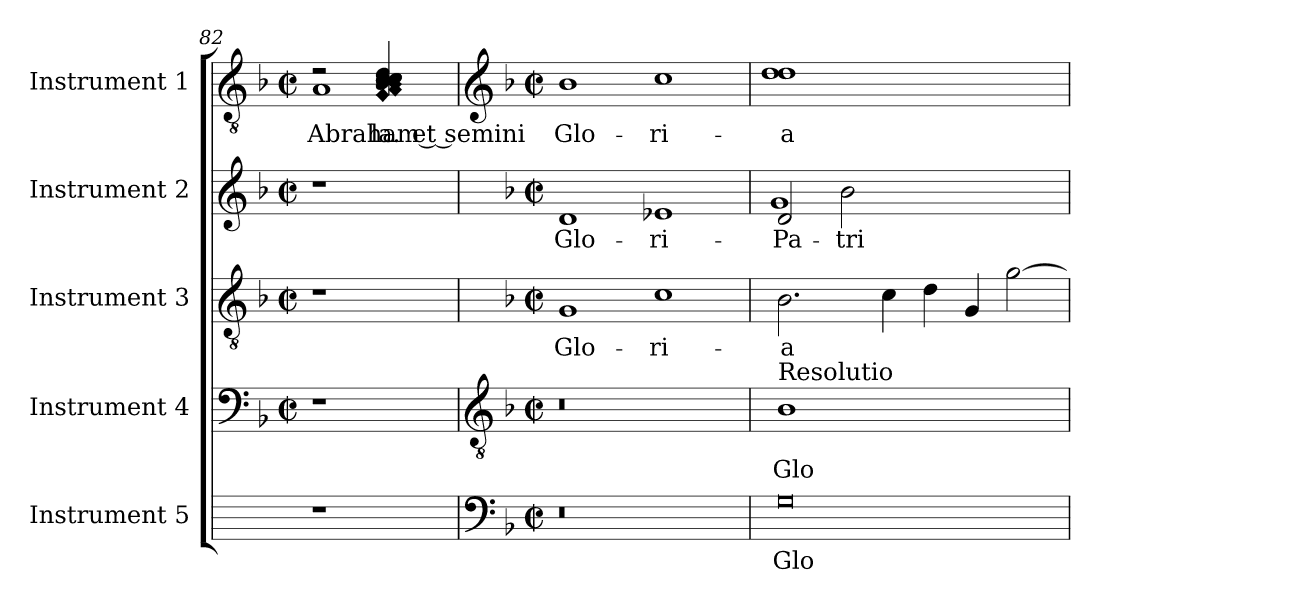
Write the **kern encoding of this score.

**kern	**text	**kern	**text	**kern	**text	**kern	**text	**kern	**text
*part5	*part5	*part4	*part4	*part3	*part3	*part2	*part2	*part1	*part1
*staff5	*staff5	*staff4	*staff4	*staff3	*staff3	*staff2	*staff2	*staff1	*staff1
*I"Instrument 5	*	*I"Instrument 4	*	*I"Instrument 3	*	*I"Instrument 2	*	*I"Instrument 1	*
*	*	*clefF4	*	*clefGv2	*	*clefG2	*	*clefGv2	*
*ITrd-3c-5	*	*	*	*	*	*	*	*ITrd-3c-5	*
*	*	*k[b-]	*	*k[b-]	*	*k[b-]	*	*k[b-e-]	*
*	*	*F:	*	*F:	*	*F:	*	*B-:	*
*	*	*M2/2	*	*M2/2	*	*M2/2	*	*M2/2	*
*	*	*met(c|)	*	*met(c|)	*	*met(c|)	*	*met(c|)	*
=82	=82	=82	=82	=82	=82	=82	=82	=82	=82
*	*	*	*	*	*	*	*	*^	*
!	!	!	!	!	!	!	!	!	!	!LO:LY:b:cj
1r	.	1r	.	1r	.	1r	.	2r	1d	Abraham et semini
!	!	!	!	!	!	!	!	!LO:N:n=7:head=diamond	!	!
!	!	!	!	!	!	!	!	!LO:N:n=8:head=diamond	!	!
!	!	!	!	!	!	!	!	!LO:N:n=9:head=diamond	!	!LO:LY:b:cj
.	.	.	.	.	.	.	.	4f/ 4e-/ 4f/ 4g/ 4f/ 4f/ 4e-/ 4d/ 4c/	.	-la.
.	.	.	.	.	.	.	.	4ryy	.	.
*	*	*	*	*	*	*	*	*v	*v	*
!!LO:PB:g=z
=83	=83	=83	=83	=83	=83	=83	=83	=83	=83
*clefF4	*	*clefGv2	*	*	*	*	*	*clefG2	*
*k[b-e-]	*	*	*	*	*	*	*	*	*
*B-:	*	*	*	*	*	*	*	*	*
*M2/2	*	*M2/2	*	*M2/2	*	*M2/2	*	*M2/2	*
*met(c|)	*	*met(c|)	*	*met(c|)	*	*met(c|)	*	*met(c|)	*
!	!	!	!	!	!LO:LY:b:cj	!	!LO:LY:b:cj	!	!LO:LY:b:cj
0r	.	0r	.	1G	Glo-	1d	Glo-	1ee-	Glo-
!	!	!	!	!	!LO:LY:b:cj	!	!LO:LY:b:cj	!	!LO:LY:b:cj
.	.	.	.	1c	-ri-	1e-X	-ri-	1ff	-ri-
=84	=84	=84	=84	=84	=84	=84	=84	=84	=84
!	!	!LO:TX:a:t=Resolutio	!	!	!	!	!	!	!
!LO:N:vis=0	!LO:LY:b:cj	!	!LO:LY:b:cj	!	!LO:LY:b:cj	!	!LO:LY:b:cj	!	!
*	*	*	*	*	*	*^	*	*	*
!	!	!	!	!	!	!	!	!LO:LY:b:cj	!	!LO:LY:b:rj
1c	Glo-	1B-	Glo-	2.B-\	-a	2d/	1g	Pa-	1gg 1gg	-a
!	!	!	!	!	!	!	!	!LO:LY:b:cj	!	!
.	.	.	.	.	.	2b-\	.	-tri	.	.
.	.	.	.	4c\	.	.	.	.	.	.
1ryy	.	1ryy	.	4d\	.	1ryy	1ryy	.	1ryy	.
.	.	.	.	4G/	.	.	.	.	.	.
.	.	.	.	[>2g\	.	.	.	.	.	.
*	*	*	*	*	*	*v	*v	*	*	*
=	=	=	=	=	=	=	=	=	=
*-	*-	*-	*-	*-	*-	*-	*-	*-	*-
